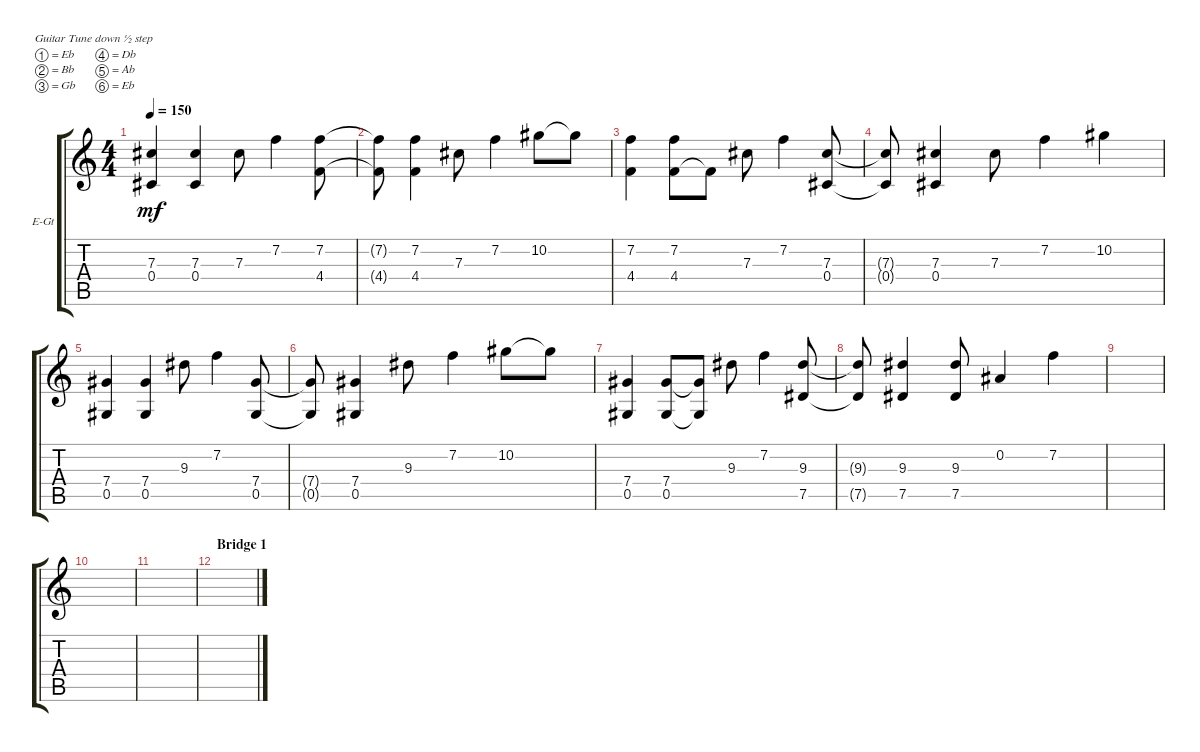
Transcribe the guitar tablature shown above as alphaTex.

\defaultSystemsLayout 4
\bracketExtendMode groupsimilarinstruments
\firstSystemTrackNameOrientation horizontal
\otherSystemsTrackNameOrientation horizontal
\track ("Electric Guitar" "E-Gt") {instrument distortionguitar}
\staff {score tabs}
\tuning (Eb4 Bb3 Gb3 Db3 Ab2 Eb2)
\ts (4 4)
\tempo 150
\clef g2
\ks c
(0.4 7.3).4{dy mf} (0.4 7.3).4 7.3.8 7.2.4 (4.4 7.2).8 |
(4.4{t} 7.2{t}).8 (4.4 7.2).4 7.3.8 7.2.4 10.2.8 10.2{t}.8 |
(4.4 7.2).4 (4.4 7.2).8 4.4{t}.8 7.3.8 7.2.4 (0.4 7.3).8 |
(7.3{t} 0.4{t}).8 (0.4 7.3).4 7.3.8 7.2.4 10.2.4 |
(7.4 0.5).4 (7.4 0.5).4 9.3.8 7.2.4 (7.4 0.5).8 |
(7.4{t} 0.5{t}).8 (7.4 0.5).4 9.3.8 7.2.4 10.2.8 10.2{t}.8 |
(7.4 0.5).4 (7.4 0.5).8 (7.4{t} 0.5{t}).8 9.3.8 7.2.4 (9.3 7.5).8 |
(9.3{t} 7.5{t}).8 (9.3 7.5).4 (9.3 7.5).8 0.2.4 7.2.4 |
|
|
|
\section ("" "Bridge 1")
